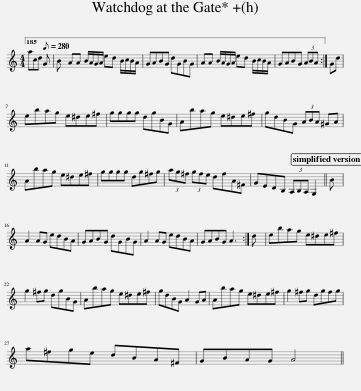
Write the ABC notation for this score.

X:1
L:1/8
M:4/4
I:linebreak $
K:C
V:1 treble
V:1
 acd[Q:1/8=280] G B | AA B/A/G/A/ ed B/c/B/A/ | GABG dGBG | AA B/A/G/A/ ed B/c/B/A/ | GABG (3ABA :| %5
 Gd |$ ebag e^de^f | gggg dgBG | Abag e^de^f | gdBG (3ABA ^GA |$ %10
 Abag e^de^f | gggg dg^fg | (3ag^f (3gfe dfA^F | GEDB, (3A,B,A, G,2 || B |$ %15
 A2 AG edBA | GABG dGBG | A2 AG edBA | GABG A3 :| d | %20
 ebag e^de^f |$ g2 ^fg dgBG | Abag e^de^f | gdBG A2 GA | Abag e^de^f | %25
 g2 ^fg dgfg |$ a^fge dBA^F | GBAG A4 || %28
